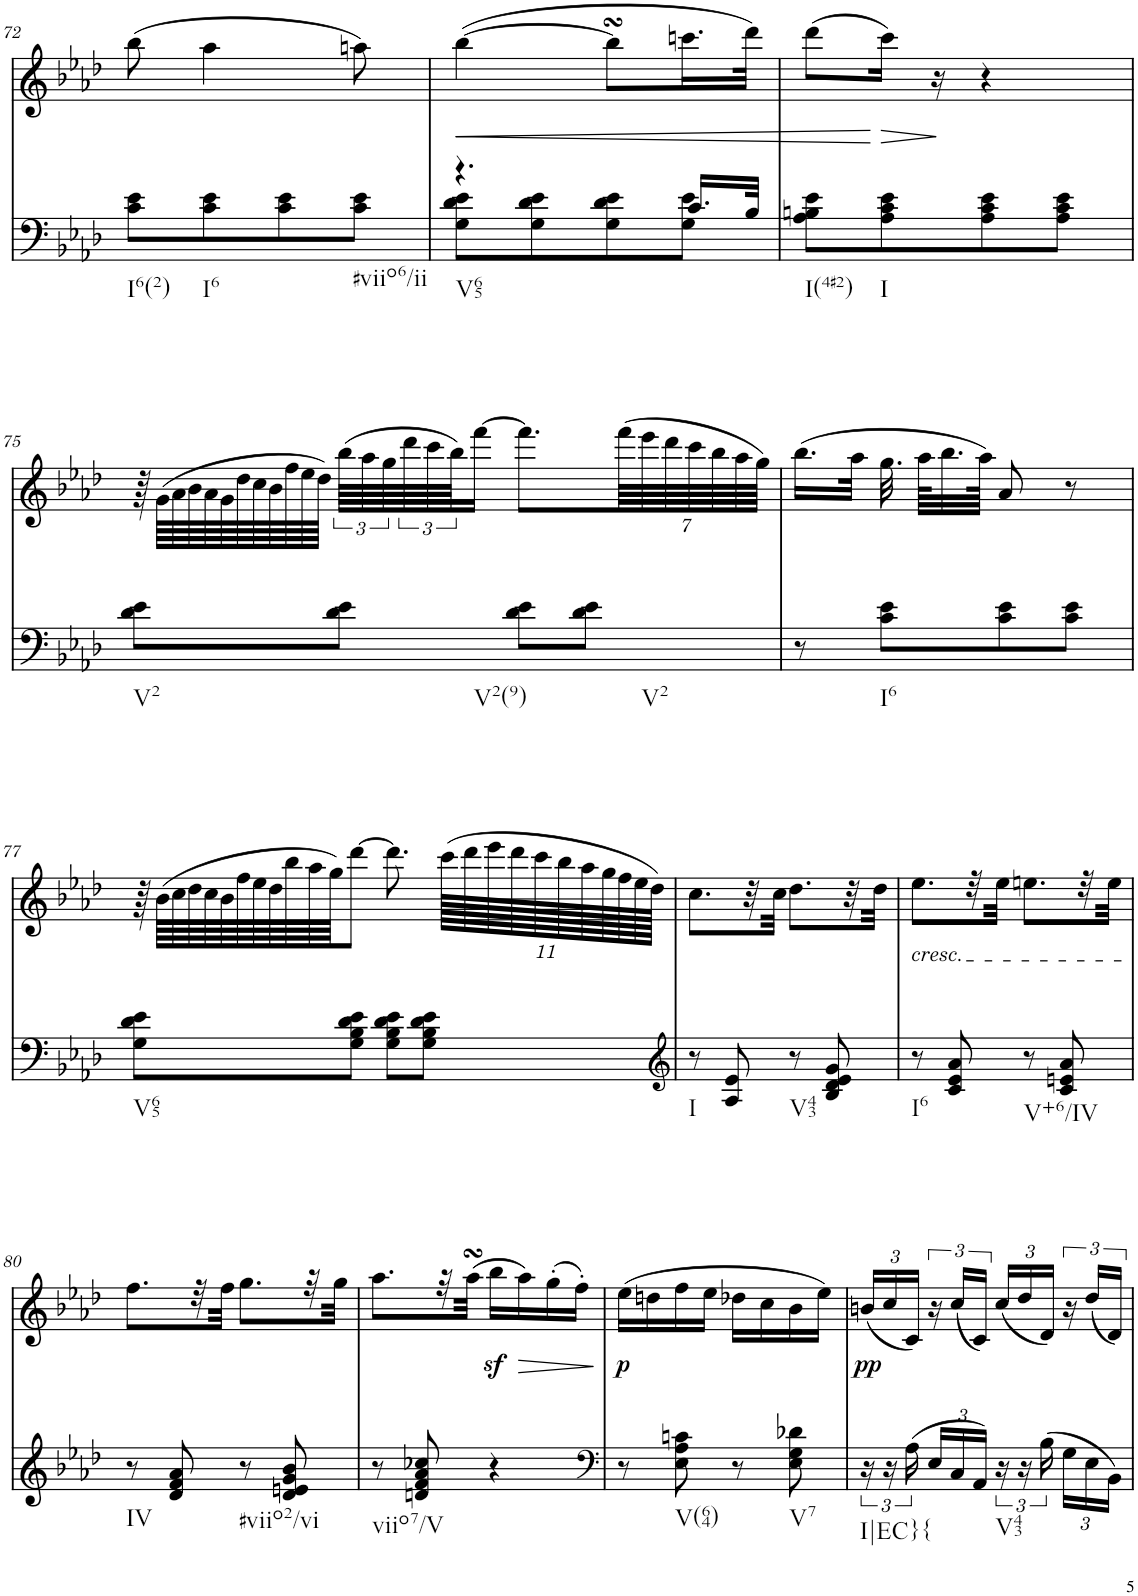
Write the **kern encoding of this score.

**kern	**kern	**dynam
*part2	*part1	*part1
*staff2	*staff1	*staff1
*I"Piano	*I"Piano	*
*I'Pno	*I'Pno	*
!!LO:PB:g=z
*clefF4	*clefG2	*
*k[b-e-a-d-]	*k[b-e-a-d-]	*
*A-:	*A-:	*
*M2/4	*M2/4	*
=72	=72	=72
!LO:TX:b:t=I6(2)	!	!
8c\ 8e-\L	(8bb-\	.
!LO:TX:b:t=I6	!	!
8c\ 8e-\	4aa-\	.
8c\ 8e-\	.	.
!LO:TX:b:t=#viio6/ii	!	!
8c\ 8e-\J	8aan\)	.
=73	=73	=73
*^	*	*
!LO:TX:b:t=V65	!	!	!
!	!	!	!LO:HP:b
4.r	8G\ 8d-\ 8e-\L	([4bb-\	<
.	8G\ 8d-\ 8e-\	.	.
.	8G\ 8d-\ 8e-\	8bb-sSSS\L]	.
16.c/LL	8G\ 8e-\J	16.cccn\L	.
32B-/JJk	.	32ddd-\JJk)	.
*v	*v	*	*
=74	=74	=74
!LO:TX:b:t=I(4#2)	!	!
8A-\ 8Bn\ 8e-\L	(8ddd-\L	.
!LO:TX:b:t=I	!	!
!	!	!LO:HP:n=1:b
8A-\ 8c\ 8e-\	16ccc\Jk)	[ >
.	16r	.
8A-\ 8c\ 8e-\	4r	]
8A-\ 8c\ 8e-\J	.	.
!!LO:LB:g=z
=75	=75	=75
!LO:TX:b:t=V2	!	!
8d-\ 8e-\L	96r	.
.	(96g\LLLL	.
.	96a-\	.
.	96b-\	.
.	96a-\	.
.	96g\	.
.	96dd-\	.
.	96cc\	.
.	96b-\	.
.	96ff\	.
.	96ee-\	.
.	96dd-\JJJJ)	.
!LO:TX:b:t=V2(9)	!	!
8d-\ 8e-\J	(96bb-\LLLL	.
.	96aa-\	.
.	96gg\	.
.	96ddd-\	.
.	96ccc\	.
.	96bb-\JJ)	.
.	[16fff\JJ	.
8d-\ 8e-\L	8.fff\L]	.
!LO:TX:b:t=V2	!	!
8d-\ 8e-\J	.	.
*	*Xbrackettup	*
.	(112fff\LLL	.
.	112eee-\	.
.	112ddd-\	.
.	112ccc\	.
.	4480ryy	.
.	112bb-\	.
.	112aa-\	.
.	[4480%39gg\)	.
=76	=76	=76
8r	(16.bb-\LL	.
.	4480gg\]	.
.	32aa-\JJk	.
!LO:TX:b:t=I6	!	!
8c\ 8e-\L	.	.
.	32.gg\	.
.	64aa-\KLLL	.
.	32.bb-\	.
.	64aa-\JJJk)	.
8c\ 8e-\	.	.
.	8a-/	.
8c\ 8e-\J	.	.
.	8r	.
4480ryy	.	.
!!LO:LB:g=z
=77	=77	=77
*	*brackettup	*
!LO:TX:b:t=V65	!	!
8G\ 8d-\ 8e-\L	96r	.
.	(96b-\LLLL	.
.	96cc\	.
.	96dd-\	.
.	96cc\	.
.	96b-\	.
.	96ff\	.
.	96ee-\	.
.	96dd-\	.
.	96bb-\	.
.	96aa-\	.
.	96gg\JJJ)	.
8G\ 8B-\ 8d-\ 8e-\J	[8ddd-\J	.
8G\ 8B-\ 8d-\ 8e-\L	8.ddd-\]	.
8G\ 8B-\ 8d-\ 8e-\J	.	.
*	*Xbrackettup	*
.	(176ccc\LLLLL	.
.	176ddd-\	.
.	176eee-\	.
.	176ddd-\	.
.	176ccc\	.
.	176bb-\	.
.	176aa-\	.
.	176gg\	.
.	176ff\	.
.	176ee-\	.
.	176dd-\JJJJJ)	.
=78	=78	=78
*clefG2	*	*
!LO:TX:b:t=I	!	!
8r	8.cc\L	.
8A-/ 8e-/	.	.
.	32r	.
.	32cc\JJJ	.
!LO:TX:b:t=V43	!	!
8r	8.dd-\L	.
8B-/ 8d-/ 8e-/ 8g/	.	.
.	32r	.
.	32dd-\JJJ	.
=79	=79	=79
!	!LO:TX:b:i:t=cresc.	!
!LO:TX:b:t=I6	!	!
8r	8.ee-\L	.
8c/ 8e-/ 8a-/	.	.
.	32r	.
.	32ee-\JJJ	.
!LO:TX:b:t=V+6/IV	!	!
8r	8.een\L	.
8c/ 8en/ 8a-/	.	.
.	32r	.
.	32ee\JJJ	.
!!LO:LB:g=z
=80	=80	=80
!LO:TX:b:t=IV	!	!
8r	8.ff\L	.
8d-/ 8f/ 8a-/	.	.
.	32r	.
.	32ff\JJJ	.
!LO:TX:b:t=#viio2/vi	!	!
8r	8.gg\L	.
8d-/ 8en/ 8g/ 8b-/	.	.
.	32r	.
.	32gg\JJJ	.
=81	=81	=81
!LO:TX:b:t=viio7/V	!	!
8r	8.aa-\L	.
8dn/ 8f/ 8a-/ 8cc-X/	.	.
.	32r	.
.	(32aa-sSSs\JJJ	.
4r	16bb-z<\LL	.
!	!	!LO:HP:b
.	16aa-\)	>
.	(16gg'\	.
.	16ff'\JJ)	.
.	.	]
=82	=82	=82
*clefF4	*	*
!	!	!LO:DY:b
8r	(16ee-\LL	p
.	16ddn\	.
!LO:TX:b:t=V(64)	!	!
8E-\ 8A-\ 8cn\	16ff\	.
.	16ee-\JJ	.
8r	16dd-X\LL	.
.	16cc\	.
!LO:TX:b:t=V7	!	!
8E-\ 8G\ 8d-X\	16b-\	.
.	16ee-\JJ)	.
=83	=83	=83
!LO:TX:b:t=I|EC}{	!	!
!	!	!LO:DY:b
24r	(24bn/LL	pp
24r	24cc/	.
(24A-\	24c/JJ)	.
*Xbrackettup	*brackettup	*
24E-/LL	24r	.
24C/	(24cc/LL	.
24AA-/JJ)	24c/JJ)	.
*brackettup	*Xbrackettup	*
!LO:TX:b:t=V43	!	!
24r	(24cc/LL	.
24r	24dd-/	.
(24B-\	24d-/JJ)	.
*Xbrackettup	*brackettup	*
24G\LL	24r	.
24E-\	(24dd-/LL	.
24BB-\JJ)	24d-/JJ)	.
=	=	=
*-	*-	*-
